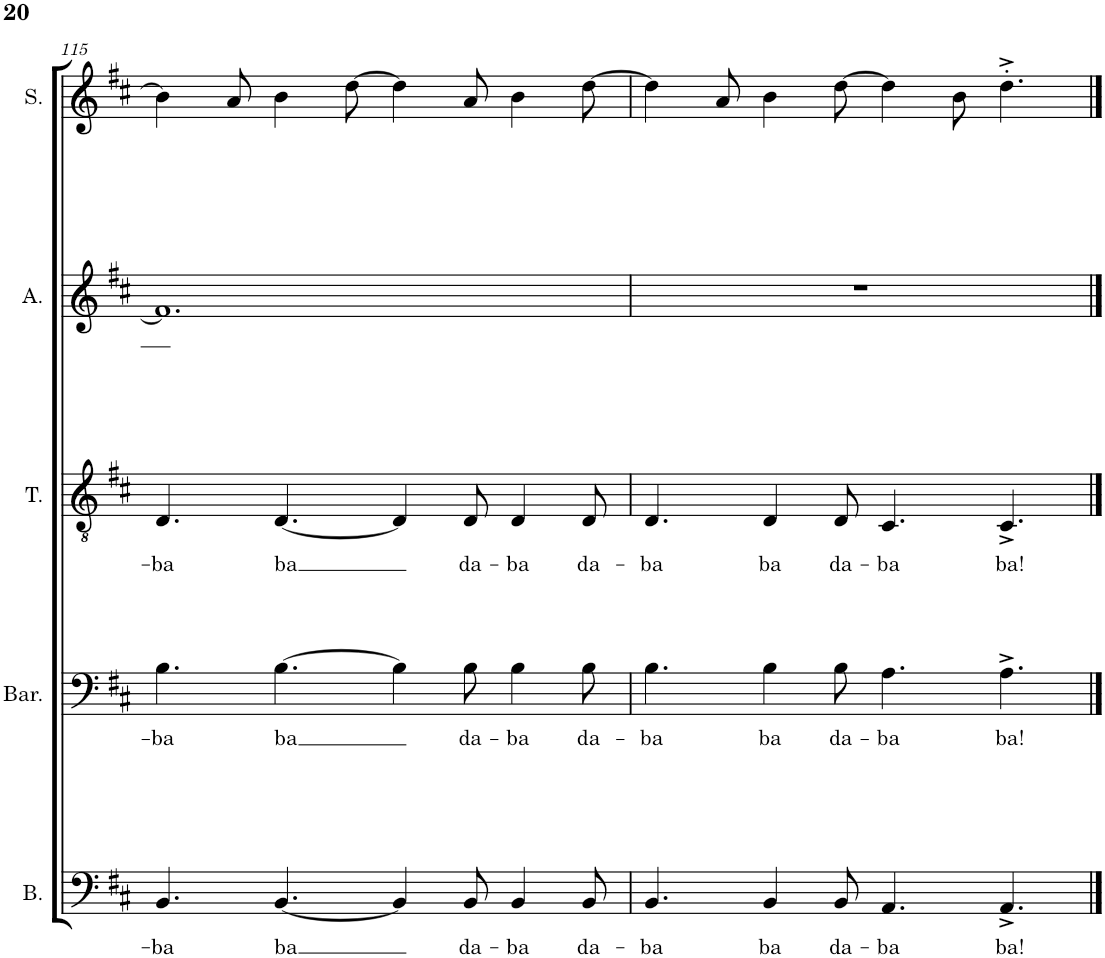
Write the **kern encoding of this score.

**kern	**text	**kern	**text	**kern	**text	**kern	**kern
*part5	*part5	*part4	*part4	*part3	*part3	*part2	*part1
*staff5	*staff5	*staff4	*staff4	*staff3	*staff3	*staff2	*staff1
*I"Bass	*	*I"Baritone	*	*I"Tenor	*	*I"Alto	*I"Soprano
*I'B.	*	*I'Bar.	*	*I'T.	*	*I'A.	*I'S.
!!LO:PB:g=z
*clefF4	*	*clefF4	*	*clefGv2	*	*clefG2	*clefG2
*k[f#c#]	*	*k[f#c#]	*	*k[f#c#]	*	*k[f#c#]	*k[f#c#]
*M12/8	*	*M12/8	*	*M12/8	*	*M12/8	*M12/8
=115	=115	=115	=115	=115	=115	=115	=115
!	!LO:LY:b	!	!LO:LY:b	!	!LO:LY:b	!	!
4.BB/	-ba	4.B\	-ba	4.D/	-ba	1.f#]	4b\]
.	.	.	.	.	.	.	8a/
!	!LO:LY:b	!	!LO:LY:b	!	!LO:LY:b	!	!
[4.BB/	ba	[4.B\	ba	[4.D/	ba	.	4b\
.	.	.	.	.	.	.	[8dd\
4BB/]	.	4B\]	.	4D/]	.	.	4dd\]
!	!LO:LY:b	!	!LO:LY:b	!	!LO:LY:b	!	!
8BB/	da-	8B\	da-	8D/	da-	.	8a/
!	!LO:LY:b	!	!LO:LY:b	!	!LO:LY:b	!	!
4BB/	-ba	4B\	-ba	4D/	-ba	.	4b\
!	!LO:LY:b	!	!LO:LY:b	!	!LO:LY:b	!	!
8BB/	da-	8B\	da-	8D/	da-	.	[8dd\
=116	=116	=116	=116	=116	=116	=116	=116
!	!LO:LY:b	!	!LO:LY:b	!	!LO:LY:b	!	!
4.BB/	-ba	4.B\	-ba	4.D/	-ba	1.r	4dd\]
.	.	.	.	.	.	.	8a/
!	!LO:LY:b	!	!LO:LY:b	!	!LO:LY:b	!	!
4BB/	ba	4B\	ba	4D/	ba	.	4b\
!	!LO:LY:b	!	!LO:LY:b	!	!LO:LY:b	!	!
8BB/	da-	8B\	da-	8D/	da-	.	[8dd\
!	!LO:LY:b	!	!LO:LY:b	!	!LO:LY:b	!	!
4.AA/	-ba	4.A\	-ba	4.C#/	-ba	.	4dd\]
.	.	.	.	.	.	.	8b\
!	!LO:LY:b	!	!LO:LY:b	!	!LO:LY:b	!	!
4.AA^/	ba!	4.A^\	ba!	4.C#^/	ba!	.	4.dd'^\
==	==	==	==	==	==	==	==
*-	*-	*-	*-	*-	*-	*-	*-
